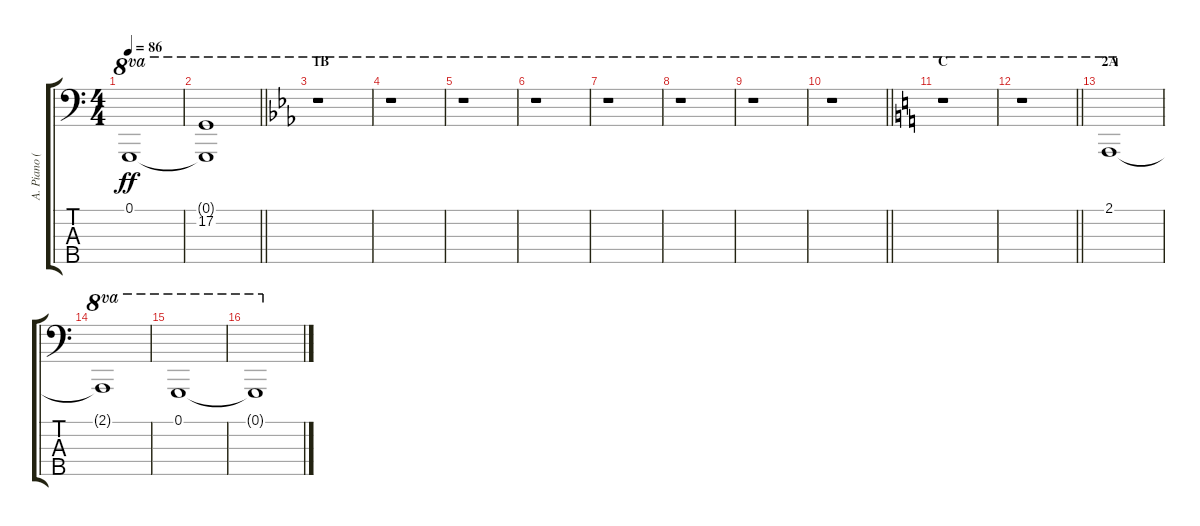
\track ("A. Piano (Left Hand)" "A. Piano (") {instrument acousticgrandpiano}
\staff {score tabs}
\tuning (G2 D2 A1 E1 B0) {hide}
\ts (4 4)
\tempo 86
\clef f4
\ks c
0.1.1{ot 8va dy ff} |
\barLineRight lightlight
(0.1{t} 17.2).1{ot 8va} |
\section ("" "1B")
\ks eb
r.1{ot 8va} |
r.1{ot 8va} |
r.1{ot 8va} |
r.1{ot 8va} |
r.1{ot 8va} |
r.1{ot 8va} |
r.1{ot 8va} |
\barLineRight lightlight
r.1{ot 8va} |
\section ("" "C")
\ks c
r.1{ot 8va} |
\barLineRight lightlight
r.1{ot 8va} |
\section ("" "2A")
2.1.1{ot 8va} |
2.1{t}.1{ot 8va} |
0.1.1{ot 8va} |
0.1{t}.1{ot 8va}
